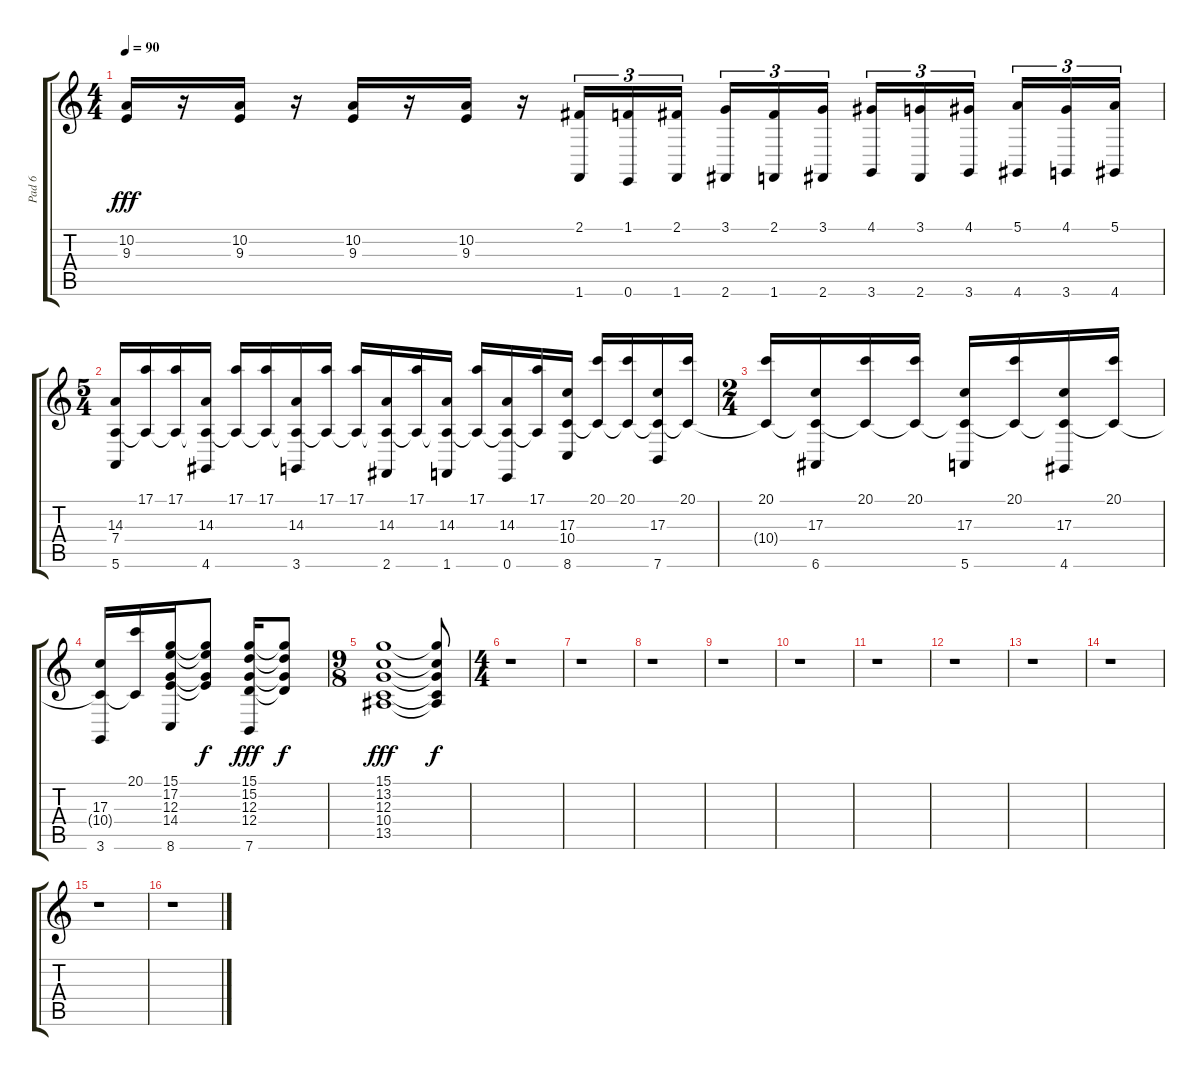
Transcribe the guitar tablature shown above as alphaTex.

\track ("Pad 6" "Pad 6") {instrument fx8scifi}
\staff {score tabs}
\tuning (E4 B3 G3 D3 A2 E2) {hide}
\ts (4 4)
\tempo 90
\clef g2
\ks c
(10.2 9.3).16{dy fff} r.16 (10.2 9.3).16 r.16 (10.2 9.3).16 r.16 (10.2 9.3).16 r.16 (2.1 1.6).16{tu (3 2)} (1.1 0.6).16{tu (3 2)} (2.1 1.6).16{tu (3 2)} (3.1 2.6).16{tu (3 2)} (2.1 1.6).16{tu (3 2)} (3.1 2.6).16{tu (3 2)} (4.1 3.6).16{tu (3 2)} (3.1 2.6).16{tu (3 2)} (4.1 3.6).16{tu (3 2)} (5.1 4.6).16{tu (3 2)} (4.1 3.6).16{tu (3 2)} (5.1 4.6).16{tu (3 2)} |
\ts (5 4)
(14.3 7.4 5.6).16 (17.1 7.4{t}).16 (17.1 7.4{t}).16 (14.3 7.4{t} 4.6).16 (17.1 7.4{t}).16 (17.1 7.4{t}).16 (14.3 7.4{t} 3.6).16 (17.1 7.4{t}).16 (17.1 7.4{t}).16 (14.3 7.4{t} 2.6).16 (17.1 7.4{t}).16 (14.3 7.4{t} 1.6).16 (17.1 7.4{t}).16 (14.3 7.4{t} 0.6).16 (17.1 7.4{t}).16 (17.3 10.4 8.6).16 (20.1 10.4{t}).16 (20.1 10.4{t}).16 (17.3 10.4{t} 7.6).16 (20.1 10.4{t}).16 |
\ts (2 4)
(20.1 10.4{t}).16 (17.3 10.4{t} 6.6).16 (20.1 10.4{t}).16 (20.1 10.4{t}).16 (17.3 10.4{t} 5.6).16 (20.1 10.4{t}).16 (17.3 10.4{t} 4.6).16 (20.1 10.4{t}).16 |
(17.3 10.4{t} 3.6).16 (20.1 10.4{t}).16 (15.1 17.2 12.3 14.4 8.6).16 (15.1{t} 17.2{t} 12.3{t} 14.4{t}).8{dy f} (15.1 15.2 12.3 12.4 7.6).16{dy fff} (15.1{t} 15.2{t} 12.3{t} 12.4{t}).8{dy f} |
\ts (9 8)
(15.1 13.2 12.3 10.4 13.5).1{dy fff} (15.1{t} 13.2{t} 12.3{t} 10.4{t} 13.5{t}).8{dy f} |
\ts (4 4)
r.1 |
r.1 |
r.1 |
r.1 |
r.1 |
r.1 |
r.1 |
r.1 |
r.1 |
r.1 |
r.1
